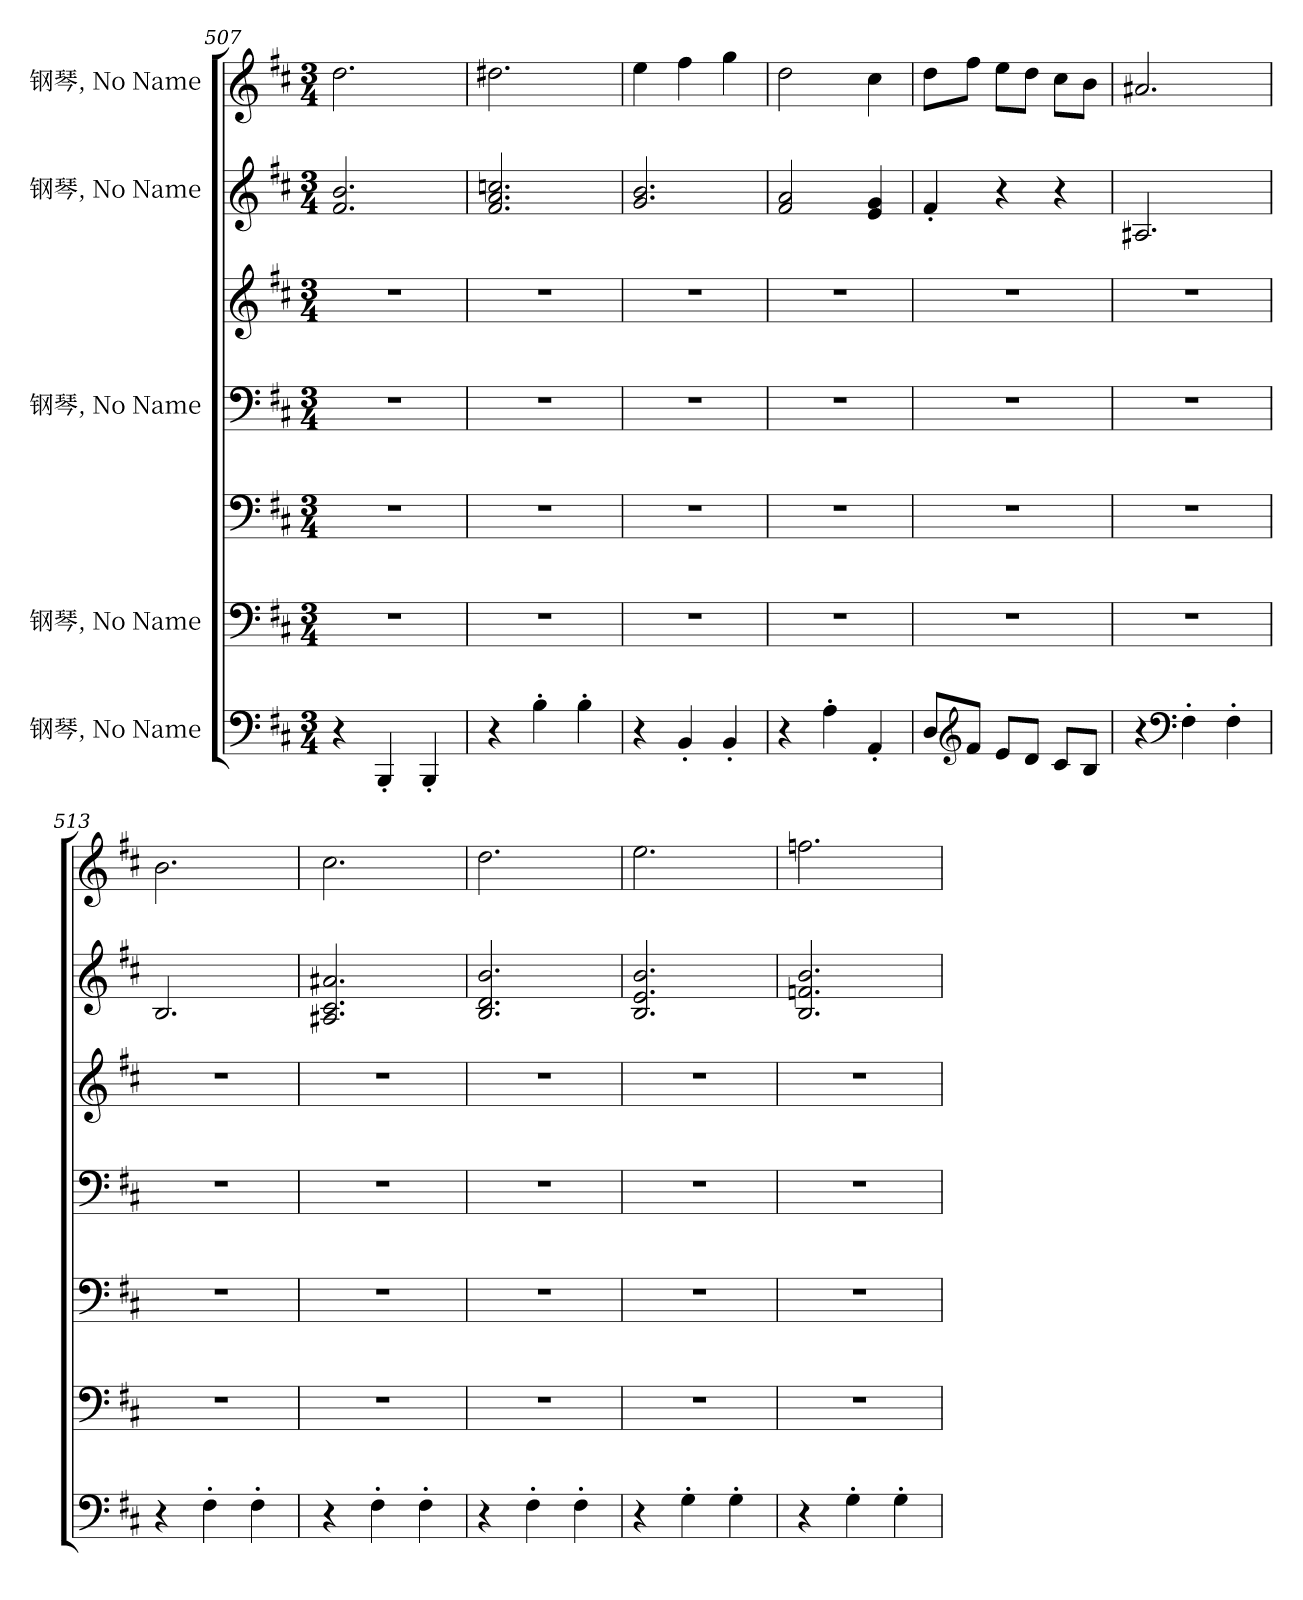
**kern	**kern	**kern	**kern	**kern	**kern	**kern
*part5	*part4	*part4	*part3	*part3	*part2	*part1
*staff7	*staff6	*staff5	*staff4	*staff3	*staff2	*staff1
*I"钢琴, No Name	*I"钢琴, No Name	*	*I"钢琴, No Name	*	*I"钢琴, No Name	*I"钢琴, No Name
*clefF4	*clefF4	*clefF4	*clefF4	*clefG2	*clefG2	*clefG2
*k[f#c#]	*k[f#c#]	*k[f#c#]	*k[f#c#]	*k[f#c#]	*k[f#c#]	*k[f#c#]
*M3/4	*M3/4	*M3/4	*M3/4	*M3/4	*M3/4	*M3/4
=507	=507	=507	=507	=507	=507	=507
4r	2.r	2.r	2.r	2.r	2.f#/ 2.b/	2.dd\
4BBB'/	.	.	.	.	.	.
4BBB'/	.	.	.	.	.	.
=508	=508	=508	=508	=508	=508	=508
4r	2.r	2.r	2.r	2.r	2.f#/ 2.a/ 2.ccn/	2.dd#X\
4B'\	.	.	.	.	.	.
4B'\	.	.	.	.	.	.
=509	=509	=509	=509	=509	=509	=509
4r	2.r	2.r	2.r	2.r	2.g/ 2.b/	4ee\
4BB'/	.	.	.	.	.	4ff#\
4BB'/	.	.	.	.	.	4gg\
=510	=510	=510	=510	=510	=510	=510
4r	2.r	2.r	2.r	2.r	2f#/ 2a/	2dd\
4A'\	.	.	.	.	.	.
4AA'/	.	.	.	.	4e/ 4g/	4cc#\
=511	=511	=511	=511	=511	=511	=511
*	*	*	*	*	*	*MM197
8D/L	2.r	2.r	2.r	2.r	4f#'/	8dd\L
*clefG2	*	*	*	*	*	*
*	*	*	*	*	*	*MM199
8f#/J	.	.	.	.	.	8ff#\J
8e/L	.	.	.	.	4r	8ee\L
8d/J	.	.	.	.	.	8dd\J
8c#/L	.	.	.	.	4r	8cc#\L
*	*	*	*	*	*	*MM192
8B/J	.	.	.	.	.	8b\J
=512	=512	=512	=512	=512	=512	=512
*	*	*	*	*	*	*MM199
4r	2.r	2.r	2.r	2.r	2.A#X/	2.a#X/
*clefF4	*	*	*	*	*	*
4F#'\	.	.	.	.	.	.
4F#'\	.	.	.	.	.	.
=513	=513	=513	=513	=513	=513	=513
4r	2.r	2.r	2.r	2.r	2.B/	2.b\
4F#'\	.	.	.	.	.	.
4F#'\	.	.	.	.	.	.
!!LO:PB:g=z
=514	=514	=514	=514	=514	=514	=514
4r	2.r	2.r	2.r	2.r	2.A#X/ 2.c#/ 2.a#X/	2.cc#\
4F#'\	.	.	.	.	.	.
4F#'\	.	.	.	.	.	.
=515	=515	=515	=515	=515	=515	=515
4r	2.r	2.r	2.r	2.r	2.B/ 2.d/ 2.b/	2.dd\
4F#'\	.	.	.	.	.	.
4F#'\	.	.	.	.	.	.
=516	=516	=516	=516	=516	=516	=516
4r	2.r	2.r	2.r	2.r	2.B/ 2.e/ 2.b/	2.ee\
4G'\	.	.	.	.	.	.
4G'\	.	.	.	.	.	.
=517	=517	=517	=517	=517	=517	=517
4r	2.r	2.r	2.r	2.r	2.B/ 2.fn/ 2.b/	2.ffn\
4G'\	.	.	.	.	.	.
4G'\	.	.	.	.	.	.
=	=	=	=	=	=	=
*-	*-	*-	*-	*-	*-	*-
